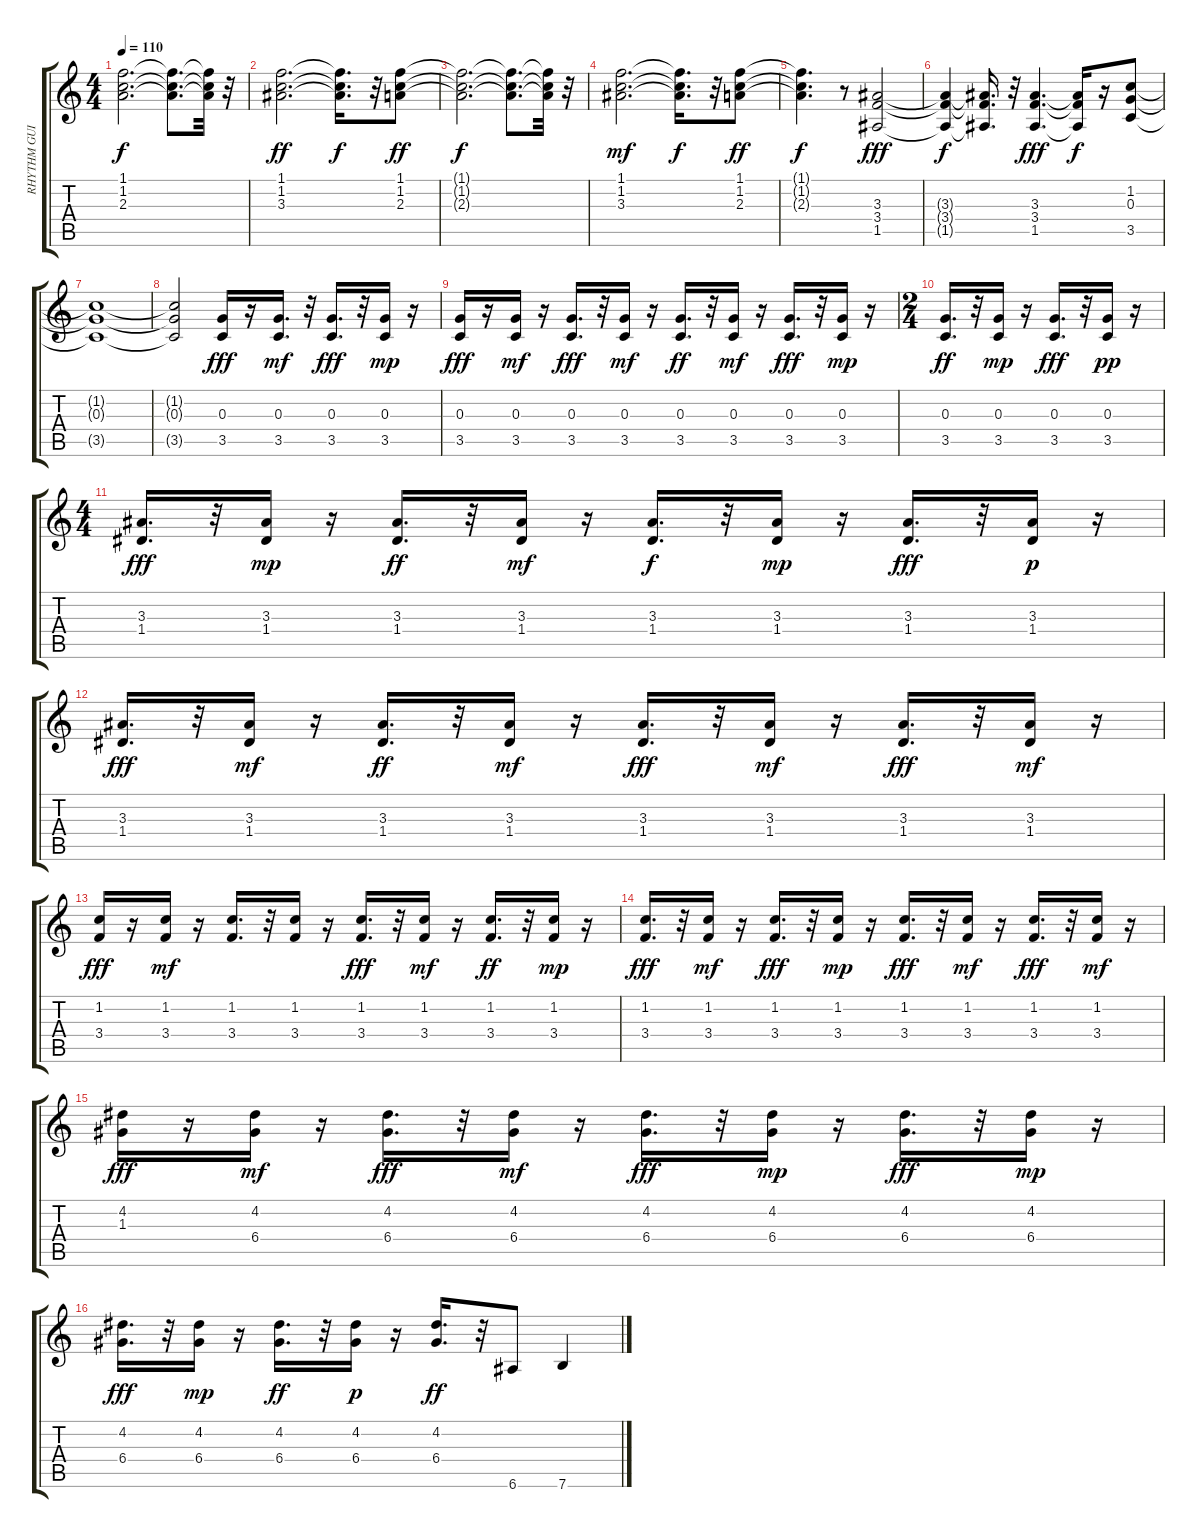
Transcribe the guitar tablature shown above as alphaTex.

\track ("RHYTHM GUITAR" "RHYTHM GUI") {solo instrument acousticguitarnylon}
\staff {score tabs}
\tuning (E4 B3 G3 D3 A2 E2) {hide}
\ts (4 4)
\tempo 110
\clef g2
\ks c
(1.1{t} 1.2{t} 2.3{t}).2{d dy f} (1.1{t} 1.2{t} 2.3{t}).8{d} (1.1{t} 1.2{t} 2.3{t}).32 r.32 |
(1.1 1.2 3.3).2{d dy ff} (1.1{t} 1.2{t} 3.3{t}).16{d dy f} r.32 (1.1 1.2 2.3).8{dy ff} |
(1.1{t} 1.2{t} 2.3{t}).2{d dy f} (1.1{t} 1.2{t} 2.3{t}).8{d} (1.1{t} 1.2{t} 2.3{t}).32 r.32 |
(1.1 1.2 3.3).2{d dy mf} (1.1{t} 1.2{t} 3.3{t}).16{d dy f} r.32 (1.1 1.2 2.3).8{dy ff} |
(1.1{t} 1.2{t} 2.3{t}).4{d dy f} r.8 (3.3 3.4 1.5).2{dy fff} |
(3.3{t} 3.4{t} 1.5{t}).4{dy f} (3.3{t} 3.4{t} 1.5{t}).16{d} r.32 (3.3 3.4 1.5).4{d dy fff} (3.3{t} 3.4{t} 1.5{t}).16{dy f} r.16 (1.2 0.3 3.5).8 |
(1.2{t} 0.3{t} 3.5{t}).1 |
(1.2{t} 0.3{t} 3.5{t}).2 (0.3 3.5).16{dy fff} r.16 (0.3 3.5).16{d dy mf} r.32 (0.3 3.5).16{d dy fff} r.32 (0.3 3.5).16{dy mp} r.16 |
(0.3 3.5).16{dy fff} r.16 (0.3 3.5).16{dy mf} r.16 (0.3 3.5).16{d dy fff} r.32 (0.3 3.5).16{dy mf} r.16 (0.3 3.5).16{d dy ff} r.32 (0.3 3.5).16{dy mf} r.16 (0.3 3.5).16{d dy fff} r.32 (0.3 3.5).16{dy mp} r.16 |
\ts (2 4)
(0.3 3.5).16{d dy ff} r.32 (0.3 3.5).16{dy mp} r.16 (0.3 3.5).16{d dy fff} r.32 (0.3 3.5).16{dy pp} r.16 |
\ts (4 4)
(3.3 1.4).16{d dy fff} r.32 (3.3 1.4).16{dy mp} r.16 (3.3 1.4).16{d dy ff} r.32 (3.3 1.4).16{dy mf} r.16 (3.3 1.4).16{d dy f} r.32 (3.3 1.4).16{dy mp} r.16 (3.3 1.4).16{d dy fff} r.32 (3.3 1.4).16{dy p} r.16 |
(3.3 1.4).16{d dy fff} r.32 (3.3 1.4).16{dy mf} r.16 (3.3 1.4).16{d dy ff} r.32 (3.3 1.4).16{dy mf} r.16 (3.3 1.4).16{d dy fff} r.32 (3.3 1.4).16{dy mf} r.16 (3.3 1.4).16{d dy fff} r.32 (3.3 1.4).16{dy mf} r.16 |
(1.2 3.4).16{dy fff} r.16 (1.2 3.4).16{dy mf} r.16 (1.2 3.4).16{d} r.32 (1.2 3.4).16 r.16 (1.2 3.4).16{d dy fff} r.32 (1.2 3.4).16{dy mf} r.16 (1.2 3.4).16{d dy ff} r.32 (1.2 3.4).16{dy mp} r.16 |
(1.2 3.4).16{d dy fff} r.32 (1.2 3.4).16{dy mf} r.16 (1.2 3.4).16{d dy fff} r.32 (1.2 3.4).16{dy mp} r.16 (1.2 3.4).16{d dy fff} r.32 (1.2 3.4).16{dy mf} r.16 (1.2 3.4).16{d dy fff} r.32 (1.2 3.4).16{dy mf} r.16 |
(4.2 1.3).16{dy fff} r.16 (4.2 6.4).16{dy mf} r.16 (4.2 6.4).16{d dy fff} r.32 (4.2 6.4).16{dy mf} r.16 (4.2 6.4).16{d dy fff} r.32 (4.2 6.4).16{dy mp} r.16 (4.2 6.4).16{d dy fff} r.32 (4.2 6.4).16{dy mp} r.16 |
(4.2 6.4).16{d dy fff} r.32 (4.2 6.4).16{dy mp} r.16 (4.2 6.4).16{d dy ff} r.32 (4.2 6.4).16{dy p} r.16 (4.2 6.4).16{d dy ff} r.32 6.6.8 7.6.4
